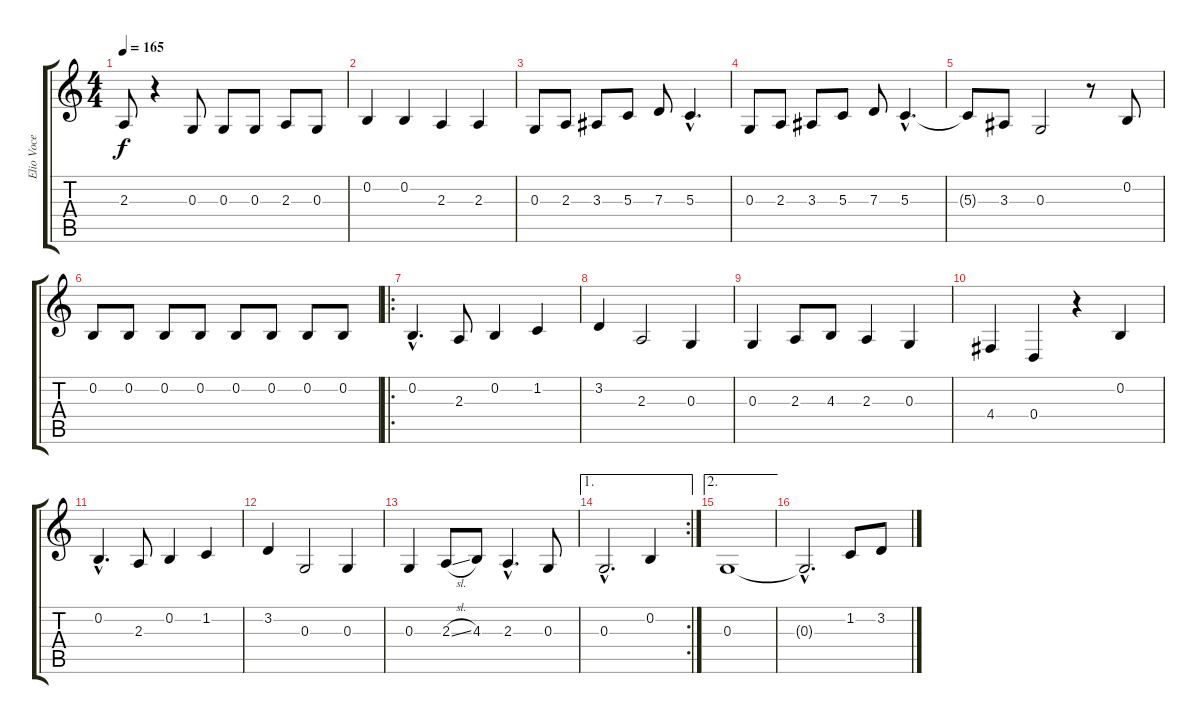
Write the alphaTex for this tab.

\track ("Elio Voce" "Elio Voce") {instrument lead6voice}
\staff {score tabs}
\tuning (E4 B3 G3 D3 A2 E2) {hide}
\ts (4 4)
\tempo 165
\clef g2
\ks c
2.3{t}.8{dy f} r.4 0.3.8 0.3.8 0.3.8 2.3.8 0.3.8 |
0.2.4 0.2.4 2.3.4 2.3.4 |
0.3.8 2.3.8 3.3.8 5.3.8 7.3.8 5.3{hac}.4{d} |
0.3.8 2.3.8 3.3.8 5.3.8 7.3.8 5.3{hac}.4{d} |
5.3{t}.8 3.3.8 0.3.2 r.8 0.2.8 |
0.2.8 0.2.8 0.2.8 0.2.8 0.2.8 0.2.8 0.2.8 0.2.8 |
\ro
0.2{hac}.4{d} 2.3.8 0.2.4 1.2.4 |
3.2.4 2.3.2 0.3.4 |
0.3.4 2.3.8 4.3.8 2.3.4 0.3.4 |
4.4.4 0.4.4 r.4 0.2.4 |
0.2{hac}.4{d} 2.3.8 0.2.4 1.2.4 |
3.2.4 0.3.2 0.3.4 |
0.3.4 2.3{sl}.8 4.3.8 2.3{hac}.4{d} 0.3.8 |
\ae 1
\rc 2
0.3{hac}.2{d} 0.2.4 |
\ae 2
0.3.1 |
0.3{hac t}.2{d} 1.2.8 3.2.8
